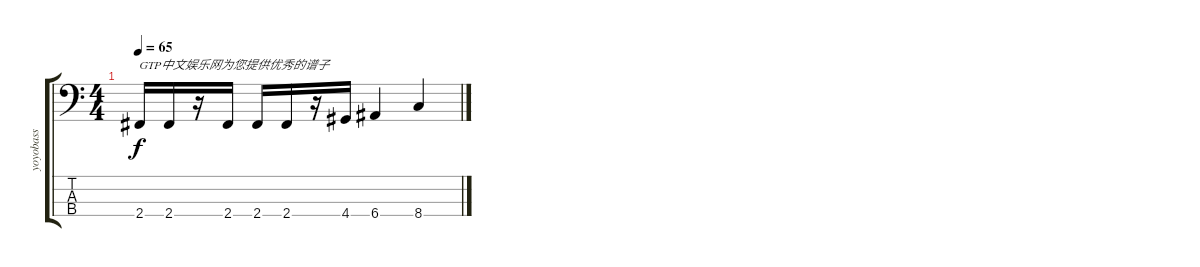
\track ("yoyobass" "yoyobass") {instrument electricbassfinger}
\staff {score tabs}
\tuning (G2 D2 A1 E1) {hide}
\ts (4 4)
\tempo 65
\clef f4
\ks c
2.4.16{txt "GTP中文娱乐网为您提供优秀的谱子" dy f} 2.4.16 r.16 2.4.16 2.4.16 2.4.16 r.16 4.4.16 6.4.4 8.4.4
